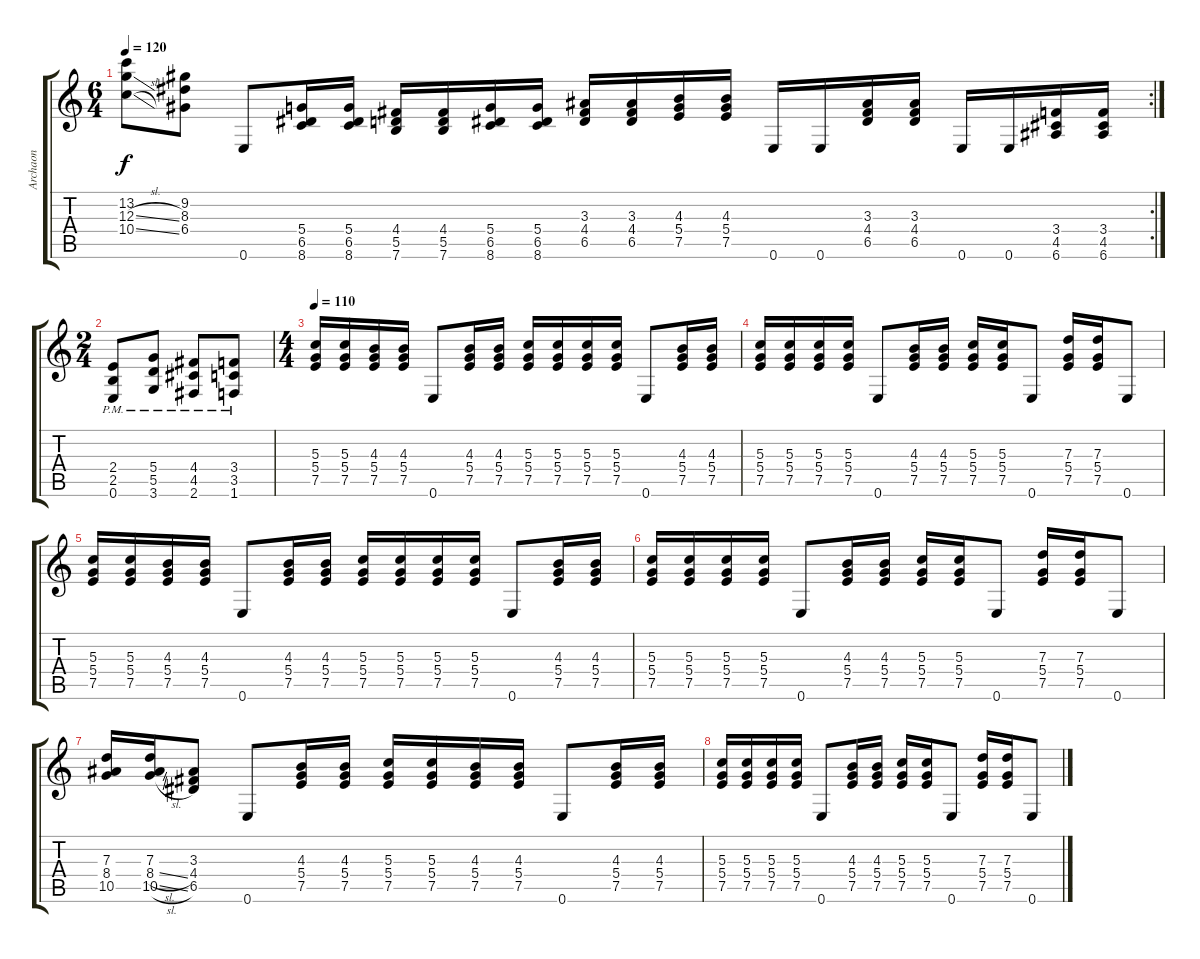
\track ("Archaon" "Archaon") {instrument distortionguitar}
\staff {score tabs}
\tuning (E4 B3 G3 D3 A2 E2) {hide}
\rc 2
\ts (6 4)
\tempo 120
\clef g2
\ks c
(13.2 12.3{sl} 10.4{sl}).8{dy f} (9.2 8.3 6.4).8 0.6.8 (5.4 6.5 8.6).16 (5.4 6.5 8.6).16 (4.4 5.5 7.6).16 (4.4 5.5 7.6).16 (5.4 6.5 8.6).16 (5.4 6.5 8.6).16 (3.3 4.4 6.5).16 (3.3 4.4 6.5).16 (4.3 5.4 7.5).16 (4.3 5.4 7.5).16 0.6.16 0.6.16 (3.3 4.4 6.5).16 (3.3 4.4 6.5).16 0.6.16 0.6.16 (3.4 4.5 6.6).16 (3.4 4.5 6.6).16 |
\ts (2 4)
(2.4{pm} 2.5{pm} 0.6{pm}).8 (5.4{pm} 5.5{pm} 3.6{pm}).8 (4.4{pm} 4.5{pm} 2.6{pm}).8 (3.4{pm} 3.5{pm} 1.6{pm}).8 |
\ts (4 4)
\tempo 110
(5.3 5.4 7.5).16 (5.3 5.4 7.5).16 (4.3 5.4 7.5).16 (4.3 5.4 7.5).16 0.6.8 (4.3 5.4 7.5).16 (4.3 5.4 7.5).16 (5.3 5.4 7.5).16 (5.3 5.4 7.5).16 (5.3 5.4 7.5).16 (5.3 5.4 7.5).16 0.6.8 (4.3 5.4 7.5).16 (4.3 5.4 7.5).16 |
(5.3 5.4 7.5).16 (5.3 5.4 7.5).16 (5.3 5.4 7.5).16 (5.3 5.4 7.5).16 0.6.8 (4.3 5.4 7.5).16 (4.3 5.4 7.5).16 (5.3 5.4 7.5).16 (5.3 5.4 7.5).16 0.6.8 (7.3 5.4 7.5).16 (7.3 5.4 7.5).16 0.6.8 |
(5.3 5.4 7.5).16 (5.3 5.4 7.5).16 (4.3 5.4 7.5).16 (4.3 5.4 7.5).16 0.6.8 (4.3 5.4 7.5).16 (4.3 5.4 7.5).16 (5.3 5.4 7.5).16 (5.3 5.4 7.5).16 (5.3 5.4 7.5).16 (5.3 5.4 7.5).16 0.6.8 (4.3 5.4 7.5).16 (4.3 5.4 7.5).16 |
(5.3 5.4 7.5).16 (5.3 5.4 7.5).16 (5.3 5.4 7.5).16 (5.3 5.4 7.5).16 0.6.8 (4.3 5.4 7.5).16 (4.3 5.4 7.5).16 (5.3 5.4 7.5).16 (5.3 5.4 7.5).16 0.6.8 (7.3 5.4 7.5).16 (7.3 5.4 7.5).16 0.6.8 |
(7.3 8.4 10.5).16 (7.3 8.4{sl} 10.5{sl}).16 (3.3 4.4 6.5).8 0.6.8 (4.3 5.4 7.5).16 (4.3 5.4 7.5).16 (5.3 5.4 7.5).16 (5.3 5.4 7.5).16 (4.3 5.4 7.5).16 (4.3 5.4 7.5).16 0.6.8 (4.3 5.4 7.5).16 (4.3 5.4 7.5).16 |
(5.3 5.4 7.5).16 (5.3 5.4 7.5).16 (5.3 5.4 7.5).16 (5.3 5.4 7.5).16 0.6.8 (4.3 5.4 7.5).16 (4.3 5.4 7.5).16 (5.3 5.4 7.5).16 (5.3 5.4 7.5).16 0.6.8 (7.3 5.4 7.5).16 (7.3 5.4 7.5).16 0.6.8
